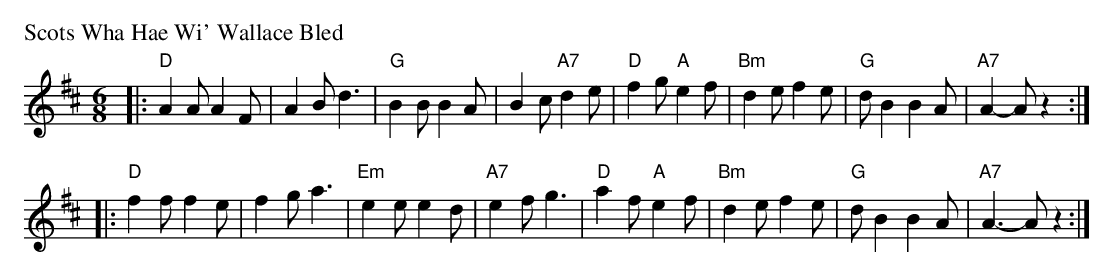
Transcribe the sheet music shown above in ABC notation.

X:1
P: Scots Wha Hae Wi' Wallace Bled
M: 6/8
L: 1/8
K: D
|:\
"D"A2A A2F | A2B d3  | "G"B2B B2A | B2c "A7"d2e |\
"D"f2g "A"e2f | "Bm"d2e f2e | "G"dB2 B2A | "A7"A2- Az2 :|
|:\
"D"f2f f2e | f2g a3 | "Em"e2e e2d | "A7"e2f g3 |\
"D"a2f "A"e2f | "Bm"d2e f2e | "G"dB2 B2A | "A7"A3- Az2 :|
